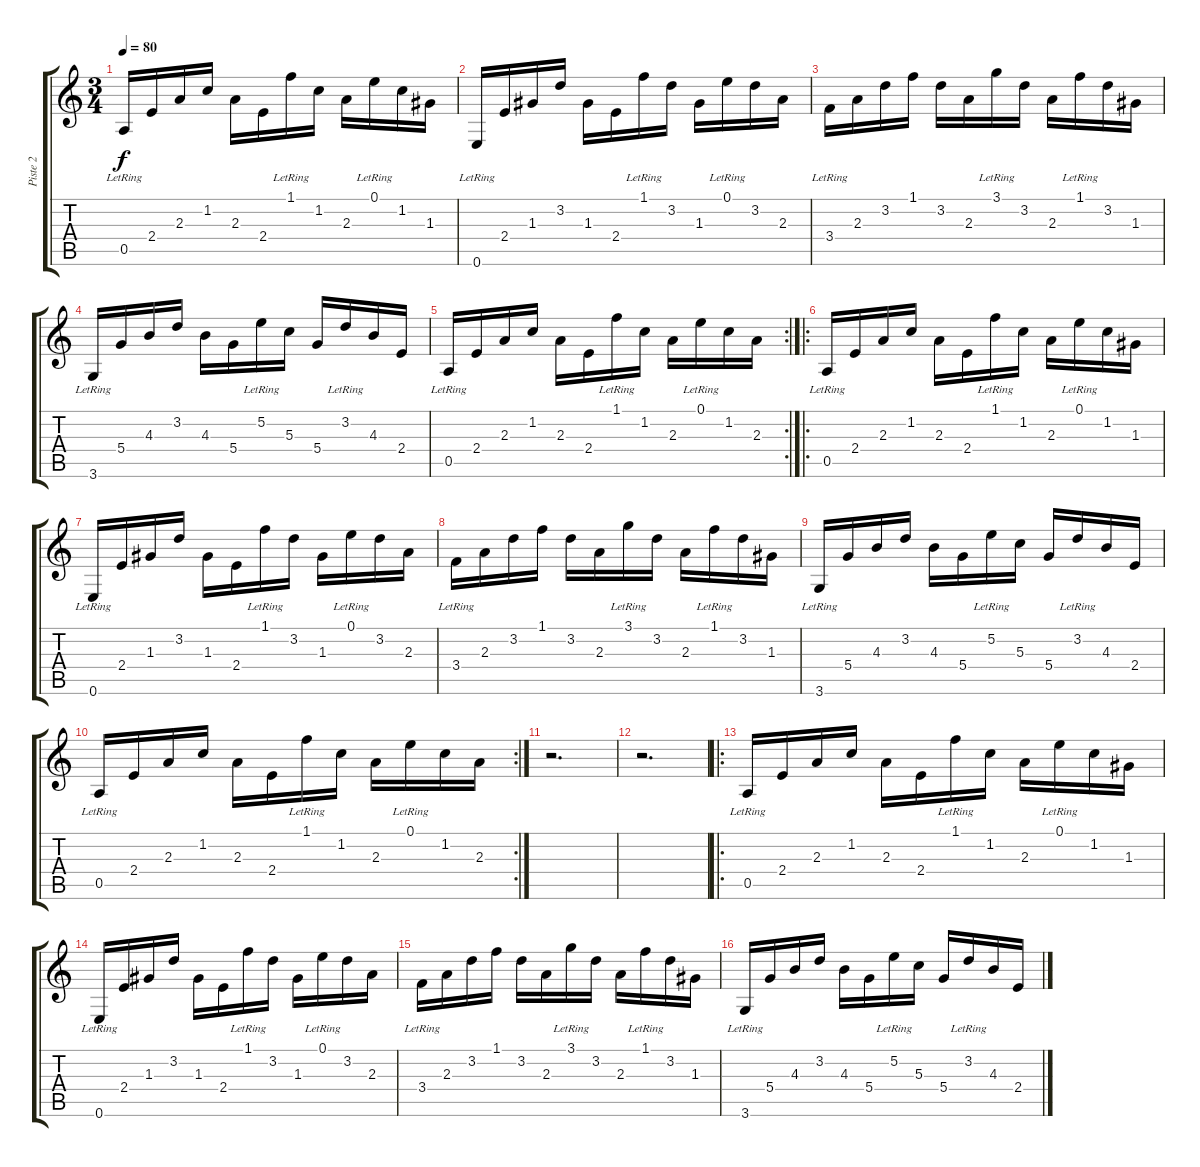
\track ("Piste 2" "Piste 2") {instrument overdrivenguitar}
\staff {score tabs}
\tuning (E4 B3 G3 D3 A2 E2) {hide}
\ts (3 4)
\tempo 80
\clef g2
\ks c
0.5{lr}.16{dy f instrument overdrivenguitar} 2.4.16 2.3.16 1.2.16 2.3.16 2.4.16 1.1{lr}.16 1.2.16 2.3.16 0.1{lr}.16 1.2.16 1.3.16 |
0.6{lr}.16 2.4.16 1.3.16 3.2.16 1.3.16 2.4.16 1.1{lr}.16 3.2.16 1.3.16 0.1{lr}.16 3.2.16 2.3.16 |
3.4{lr}.16 2.3.16 3.2.16 1.1.16 3.2.16 2.3.16 3.1{lr}.16 3.2.16 2.3.16 1.1{lr}.16 3.2.16 1.3.16 |
3.6{lr}.16 5.4.16 4.3.16 3.2.16 4.3.16 5.4.16 5.2{lr}.16 5.3.16 5.4.16 3.2{lr}.16 4.3.16 2.4.16 |
\rc 2
0.5{lr}.16 2.4.16 2.3.16 1.2.16 2.3.16 2.4.16 1.1{lr}.16 1.2.16 2.3.16 0.1{lr}.16 1.2.16 2.3.16 |
\ro
0.5{lr}.16 2.4.16 2.3.16 1.2.16 2.3.16 2.4.16 1.1{lr}.16 1.2.16 2.3.16 0.1{lr}.16 1.2.16 1.3.16 |
0.6{lr}.16 2.4.16 1.3.16 3.2.16 1.3.16 2.4.16 1.1{lr}.16 3.2.16 1.3.16 0.1{lr}.16 3.2.16 2.3.16 |
3.4{lr}.16 2.3.16 3.2.16 1.1.16 3.2.16 2.3.16 3.1{lr}.16 3.2.16 2.3.16 1.1{lr}.16 3.2.16 1.3.16 |
3.6{lr}.16 5.4.16 4.3.16 3.2.16 4.3.16 5.4.16 5.2{lr}.16 5.3.16 5.4.16 3.2{lr}.16 4.3.16 2.4.16 |
\rc 2
0.5{lr}.16 2.4.16 2.3.16 1.2.16 2.3.16 2.4.16 1.1{lr}.16 1.2.16 2.3.16 0.1{lr}.16 1.2.16 2.3.16 |
r.2{d} |
r.2{d} |
\ro
0.5{lr}.16 2.4.16 2.3.16 1.2.16 2.3.16 2.4.16 1.1{lr}.16 1.2.16 2.3.16 0.1{lr}.16 1.2.16 1.3.16 |
0.6{lr}.16 2.4.16 1.3.16 3.2.16 1.3.16 2.4.16 1.1{lr}.16 3.2.16 1.3.16 0.1{lr}.16 3.2.16 2.3.16 |
3.4{lr}.16 2.3.16 3.2.16 1.1.16 3.2.16 2.3.16 3.1{lr}.16 3.2.16 2.3.16 1.1{lr}.16 3.2.16 1.3.16 |
3.6{lr}.16 5.4.16 4.3.16 3.2.16 4.3.16 5.4.16 5.2{lr}.16 5.3.16 5.4.16 3.2{lr}.16 4.3.16 2.4.16
